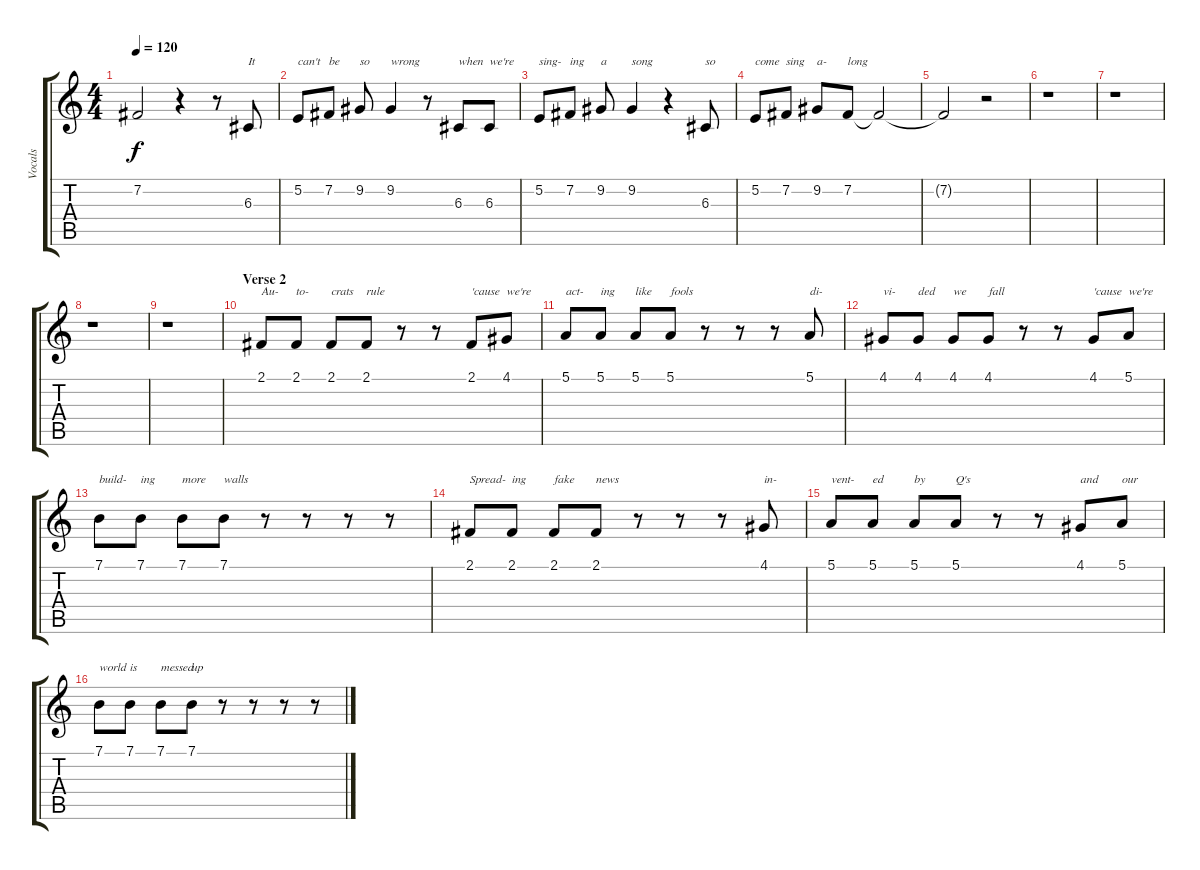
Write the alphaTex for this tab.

\track ("Vocals" "Vocals") {instrument synthvoice}
\staff {score tabs}
\tuning (E4 B3 G3 D3 A2 E2) {hide}
\ts (4 4)
\tempo 120
\clef g2
\ks c
7.2{t}.2{dy f} r.4 r.8 6.3.8{txt "It"} |
5.2.8{txt "can't"} 7.2.8{txt "be"} 9.2.8{txt "so"} 9.2.4{txt "wrong"} r.8 6.3.8{txt "when"} 6.3.8{txt "we're"} |
5.2.8{txt "sing-"} 7.2.8{txt "ing"} 9.2.8{txt "a"} 9.2.4{txt "song"} r.4 6.3.8{txt "so"} |
5.2.8{txt "come"} 7.2.8{txt "sing"} 9.2.8{txt "a-"} 7.2.8{txt "long"} 7.2{t}.2 |
7.2{t}.2 r.2 |
r.1 |
r.1 |
r.1 |
r.1 |
\section ("" "Verse 2")
2.1.8{txt "Au-"} 2.1.8{txt "to-"} 2.1.8{txt "crats"} 2.1.8{txt "rule"} r.8 r.8 2.1.8{txt "'cause"} 4.1.8{txt "we're"} |
5.1.8{txt "act-"} 5.1.8{txt "ing"} 5.1.8{txt "like"} 5.1.8{txt "fools"} r.8 r.8 r.8 5.1.8{txt "di-"} |
4.1.8{txt "vi-"} 4.1.8{txt "ded"} 4.1.8{txt "we"} 4.1.8{txt "fall"} r.8 r.8 4.1.8{txt "'cause"} 5.1.8{txt "we're"} |
7.1.8{txt "build-"} 7.1.8{txt "ing"} 7.1.8{txt "more"} 7.1.8{txt "walls"} r.8 r.8 r.8 r.8 |
2.1.8{txt "Spread-"} 2.1.8{txt "ing"} 2.1.8{txt "fake"} 2.1.8{txt "news"} r.8 r.8 r.8 4.1.8{txt "in-"} |
5.1.8{txt "vent-"} 5.1.8{txt "ed"} 5.1.8{txt "by"} 5.1.8{txt "Q's"} r.8 r.8 4.1.8{txt "and"} 5.1.8{txt "our"} |
7.1.8{txt "world"} 7.1.8{txt "is"} 7.1.8{txt "messed"} 7.1.8{txt "up"} r.8 r.8 r.8 r.8
